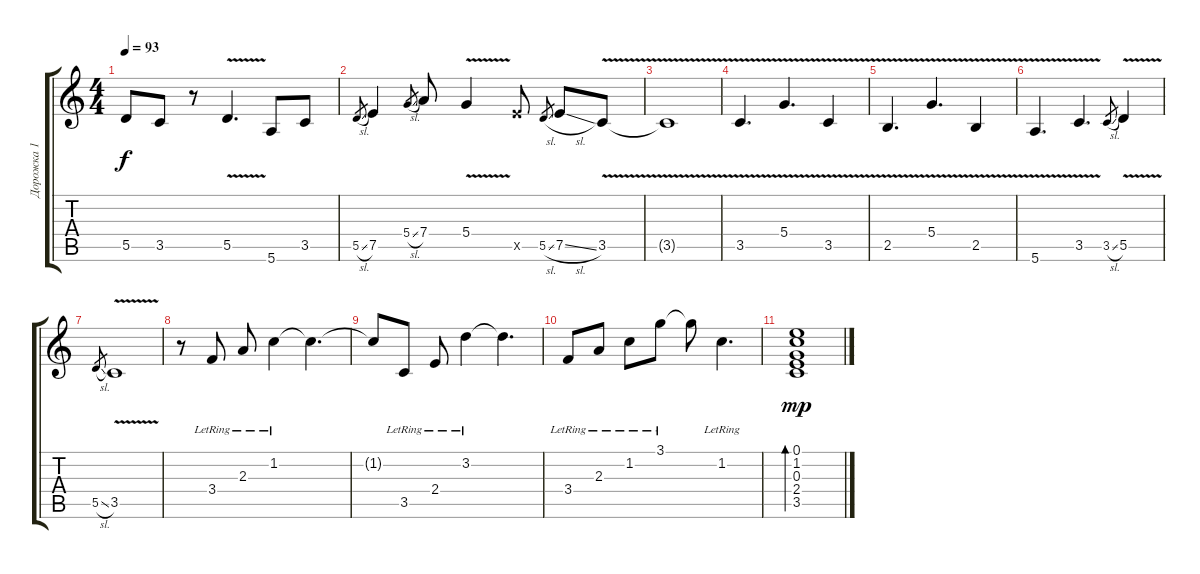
\track ("Дорожка 1" "Дорожка 1") {instrument distortionguitar}
\staff {score tabs}
\tuning (E4 B3 G3 D3 A2 E2) {hide}
\ts (4 4)
\tempo 93
\clef g2
\ks c
5.5.8{dy f} 3.5.8 r.8 5.5{v}.4{d} 5.6.8 3.5.8 |
5.5{sl}.8{gr} 7.5.4 5.4{sl}.8{gr} 7.4.8 5.4{v}.4 7.5{x}.8 5.5{sl}.8{gr} 7.5{sl}.8 3.5{v}.8 |
3.5{t}.1 |
3.5{v}.4{d} 5.4{v}.4{d} 3.5{v}.4 |
2.5{v}.4{d} 5.4{v}.4{d} 2.5{v}.4 |
5.6{v}.4{d} 3.5{v}.4{d} 3.5{sl}.8{gr} 5.5{v}.4 |
5.5{sl}.8{gr} 3.5{v}.1 |
r.8 3.4{lr}.8 2.3{lr}.8 1.2{lr}.4 1.2{t}.4{d} |
1.2{t}.8 3.5{lr}.8 2.4{lr}.8 3.2{lr}.4 3.2{t}.4{d} |
3.4{lr}.8 2.3{lr}.8 1.2{lr}.8 3.1{lr}.8 3.1{t}.8 1.2{lr}.4{d} |
(0.1 1.2 0.3 2.4 3.5).1{bd 480 dy mp}
